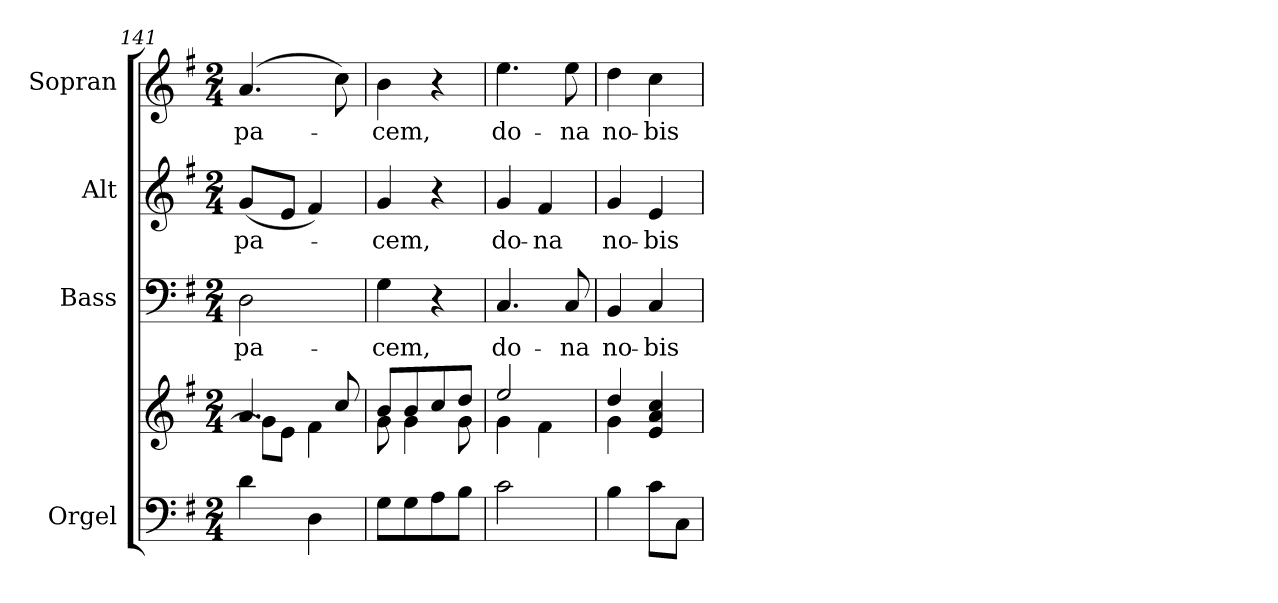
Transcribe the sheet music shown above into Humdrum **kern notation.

**kern	**kern	**kern	**text	**kern	**text	**kern	**text
*part4	*part4	*part3	*part3	*part2	*part2	*part1	*part1
*staff5	*staff4	*staff3	*staff3	*staff2	*staff2	*staff1	*staff1
*I"Orgel	*	*I"Bass	*	*I"Alt	*	*I"Sopran	*
*I'Org.	*	*I'B.	*	*I'A.	*	*I'S.	*
*clefF4	*clefG2	*clefF4	*	*clefG2	*	*clefG2	*
*k[f#]	*k[f#]	*k[f#]	*	*k[f#]	*	*k[f#]	*
*G:	*G:	*G:	*	*G:	*	*G:	*
*M2/4	*M2/4	*M2/4	*	*M2/4	*	*M2/4	*
=141	=141	=141	=141	=141	=141	=141	=141
*	*^	*	*	*	*	*	*
!	!	!	!	!LO:LY:b	!	!LO:LY:b	!	!LO:LY:b
4d\	4.a/	8g\L]	2D\	pa-	(<8g/L	pa-	(4.a/	pa-
.	.	8e\J	.	.	8e/J	.	.	.
4D\	.	4f#\	.	.	4f#/)	.	.	.
.	8cc/	.	.	.	.	.	8cc\)	.
=142	=142	=142	=142	=142	=142	=142	=142	=142
!	!	!	!	!LO:LY:b	!	!LO:LY:b	!	!LO:LY:b
8G\L	8b/L	8g\	4G\	-cem,	4g/	-cem,	4b\	-cem,
8G\	8b/	4g\	.	.	.	.	.	.
8A\	8cc/	.	4r	.	4r	.	4r	.
8B\J	8dd/J	8g\	.	.	.	.	.	.
=143	=143	=143	=143	=143	=143	=143	=143	=143
!	!	!	!	!LO:LY:b	!	!LO:LY:b	!	!LO:LY:b
2c\	2ee/	4g\	4.C/	do-	4g/	do-	4.ee\	do-
!	!	!	!	!	!	!LO:LY:b	!	!
.	.	4f#\	.	.	4f#/	-na	.	.
!	!	!	!	!LO:LY:b	!	!	!	!LO:LY:b
.	.	.	8C/	-na	.	.	8ee\	-na
=144	=144	=144	=144	=144	=144	=144	=144	=144
!	!	!	!	!LO:LY:b	!	!LO:LY:b	!	!LO:LY:b
4B\	4dd/	4g\	4BB/	no-	4g/	no-	4dd\	no-
!	!	!	!	!LO:LY:b	!	!LO:LY:b	!	!LO:LY:b
8c\L	4e/ 4a/ 4cc/	4ryy	4C/	-bis	4e/	-bis	4cc\	-bis
8C\J	.	.	.	.	.	.	.	.
*	*v	*v	*	*	*	*	*	*
=	=	=	=	=	=	=	=
*-	*-	*-	*-	*-	*-	*-	*-
